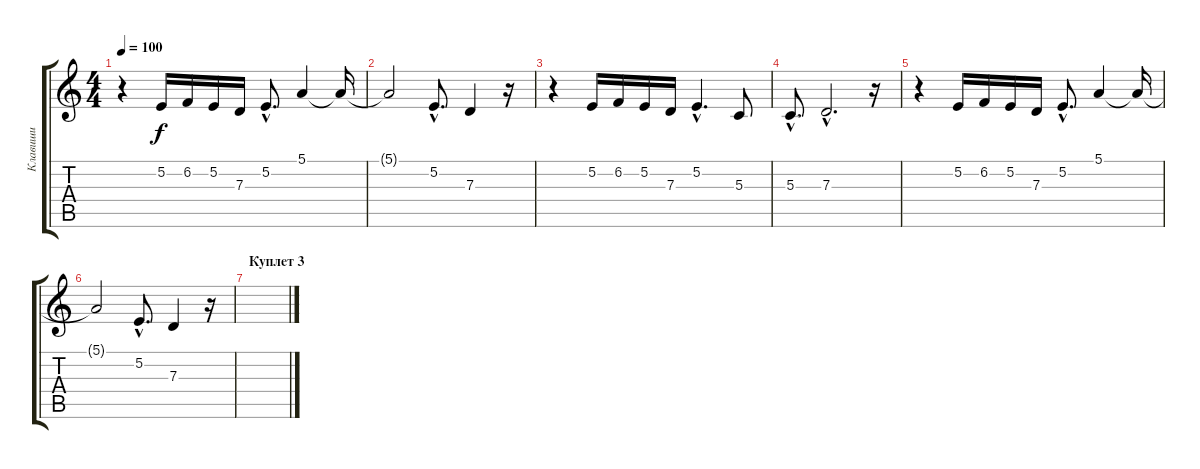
\track ("Клавиши" "Клавиши") {instrument acousticgrandpiano}
\staff {score tabs}
\tuning (E4 B3 G3 D3 A2 E2) {hide}
\ts (4 4)
\tempo 100
\clef g2
\ks c
r.4{dy f} 5.2.16 6.2.16 5.2.16 7.3.16 5.2{hac}.8{d} 5.1.4 5.1{t}.16 |
5.1{t}.2 5.2{hac}.8{d} 7.3.4 r.16 |
r.4 5.2.16 6.2.16 5.2.16 7.3.16 5.2{hac}.4{d} 5.3.8 |
5.3{hac}.8{d} 7.3{hac}.2{d} r.16 |
r.4 5.2.16 6.2.16 5.2.16 7.3.16 5.2{hac}.8{d} 5.1.4 5.1{t}.16 |
5.1{t}.2 5.2{hac}.8{d} 7.3.4 r.16 |
\section ("" "Куплет 3")
